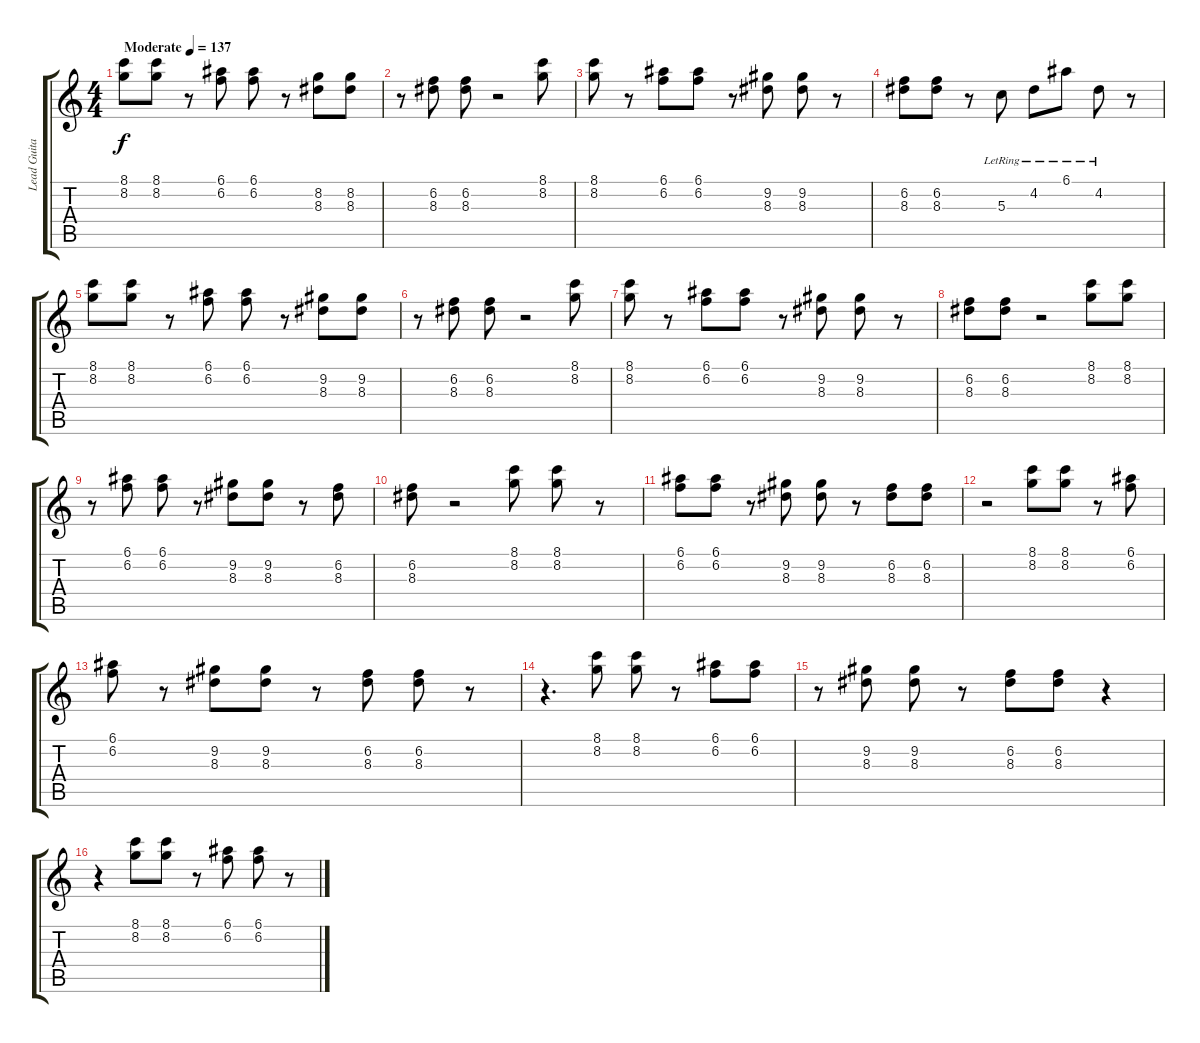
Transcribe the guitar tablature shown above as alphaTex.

\track ("Lead Guitar" "Lead Guita") {instrument distortionguitar}
\staff {score tabs}
\tuning (E4 B3 G3 D3 A2 D2) {hide}
\ts (4 4)
\tempo (137 "Moderate")
\clef g2
\ks c
(8.1 8.2).8{dy f instrument distortionguitar} (8.1 8.2).8 r.8 (6.1 6.2).8 (6.1 6.2).8 r.8 (8.2 8.3).8 (8.2 8.3).8 |
r.8 (6.2 8.3).8 (6.2 8.3).8 r.2 (8.1 8.2).8 |
(8.1 8.2).8 r.8 (6.1 6.2).8 (6.1 6.2).8 r.8 (9.2 8.3).8 (9.2 8.3).8 r.8 |
(6.2 8.3).8 (6.2 8.3).8 r.8 5.3{lr}.8 4.2{lr}.8 6.1{lr}.8 4.2{lr}.8 r.8 |
(8.1 8.2).8 (8.1 8.2).8 r.8 (6.1 6.2).8 (6.1 6.2).8 r.8 (9.2 8.3).8 (9.2 8.3).8 |
r.8 (6.2 8.3).8 (6.2 8.3).8 r.2 (8.1 8.2).8 |
(8.1 8.2).8 r.8 (6.1 6.2).8 (6.1 6.2).8 r.8 (9.2 8.3).8 (9.2 8.3).8 r.8 |
(6.2 8.3).8 (6.2 8.3).8 r.2 (8.1 8.2).8 (8.1 8.2).8 |
r.8 (6.1 6.2).8 (6.1 6.2).8 r.8 (9.2 8.3).8 (9.2 8.3).8 r.8 (6.2 8.3).8 |
(6.2 8.3).8 r.2 (8.1 8.2).8 (8.1 8.2).8 r.8 |
(6.1 6.2).8 (6.1 6.2).8 r.8 (9.2 8.3).8 (9.2 8.3).8 r.8 (6.2 8.3).8 (6.2 8.3).8 |
r.2 (8.1 8.2).8 (8.1 8.2).8 r.8 (6.1 6.2).8 |
(6.1 6.2).8 r.8 (9.2 8.3).8 (9.2 8.3).8 r.8 (6.2 8.3).8 (6.2 8.3).8 r.8 |
r.4{d} (8.1 8.2).8 (8.1 8.2).8 r.8 (6.1 6.2).8 (6.1 6.2).8 |
r.8 (9.2 8.3).8 (9.2 8.3).8 r.8 (6.2 8.3).8 (6.2 8.3).8 r.4 |
r.4 (8.1 8.2).8 (8.1 8.2).8 r.8 (6.1 6.2).8 (6.1 6.2).8 r.8
